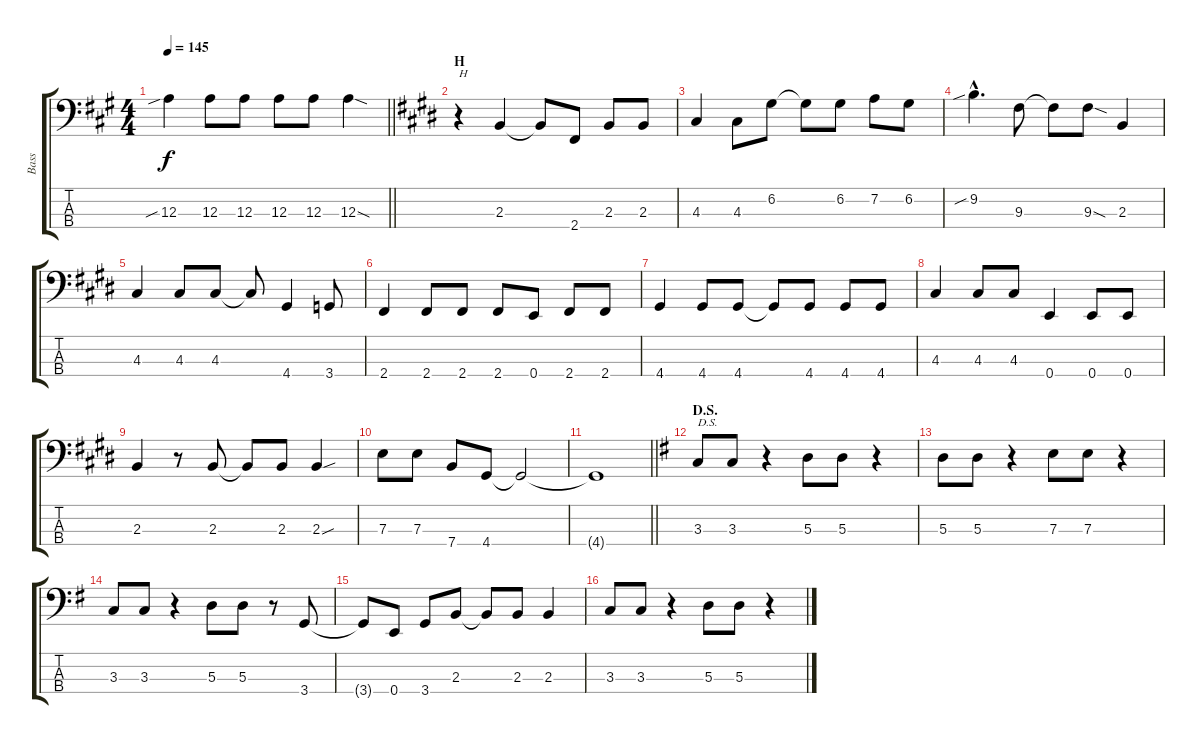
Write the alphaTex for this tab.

\track ("Bass" "Bass") {instrument electricbasspick}
\staff {score tabs}
\tuning (G2 D2 A1 E1) {hide}
\ts (4 4)
\tempo 145
\clef f4
\barLineRight lightlight
\ks a
12.3{sib}.4{dy f} 12.3.8 12.3.8 12.3.8 12.3.8 12.3{sod}.4 |
\section ("" "H")
\ks e
r.4{txt "H"} 2.3.4 2.3{t}.8 2.4.8 2.3.8 2.3.8 |
4.3.4 4.3.8 6.2.8 6.2{t}.8 6.2.8 7.2.8 6.2.8 |
9.2{sib hac}.4{d} 9.3.8 9.3{t}.8 9.3{sod}.8 2.3.4 |
4.3.4 4.3.8 4.3.8 4.3{t}.8 4.4.4 3.4.8 |
2.4.4 2.4.8 2.4.8 2.4.8 0.4.8 2.4.8 2.4.8 |
4.4.4 4.4.8 4.4.8 4.4{t}.8 4.4.8 4.4.8 4.4.8 |
4.3.4 4.3.8 4.3.8 0.4.4 0.4.8 0.4.8 |
2.3.4 r.8 2.3.8 2.3{t}.8 2.3.8 2.3{sou}.4 |
7.3.8 7.3.8 7.4.8 4.4.8 4.4{t}.2 |
\barLineRight lightlight
4.4{t}.1 |
\section ("" "D.S.")
\ks g
3.3.8{txt "D.S."} 3.3.8 r.4 5.3.8 5.3.8 r.4 |
5.3.8 5.3.8 r.4 7.3.8 7.3.8 r.4 |
3.3.8 3.3.8 r.4 5.3.8 5.3.8 r.8 3.4.8 |
3.4{t}.8 0.4.8 3.4.8 2.3.8 2.3{t}.8 2.3.8 2.3.4 |
3.3.8 3.3.8 r.4 5.3.8 5.3.8 r.4
